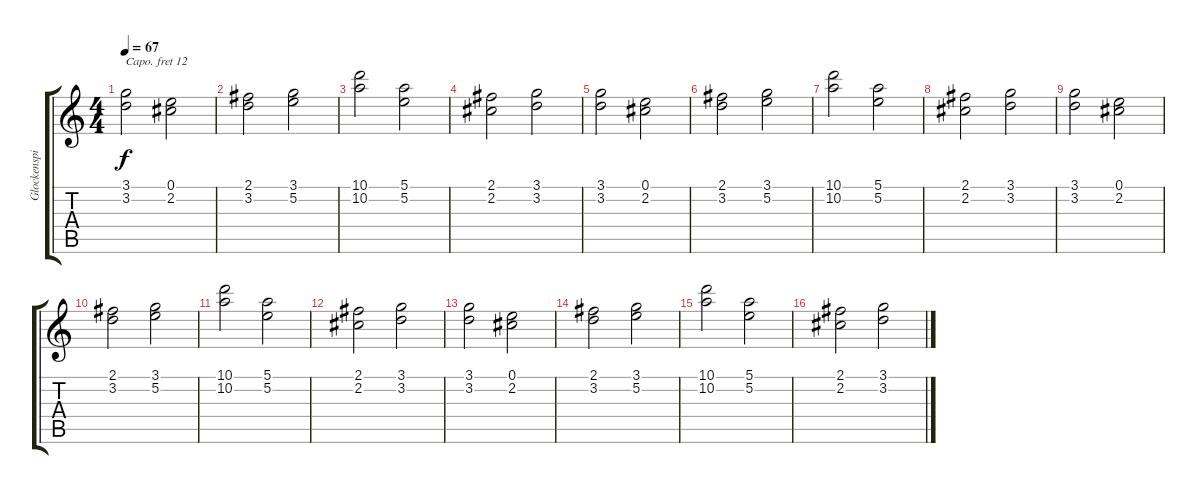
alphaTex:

\track ("Glockenspiel" "Glockenspi") {instrument glockenspiel}
\staff {score tabs}
\capo 12
\tuning (E4 B3 G3 D3 A2 E2) {hide}
\ts (4 4)
\tempo 67
\clef g2
\ks c
(3.1 3.2).2{dy f} (0.1 2.2).2 |
(2.1 3.2).2 (3.1 5.2).2 |
(10.1 10.2).2 (5.1 5.2).2 |
(2.1 2.2).2 (3.1 3.2).2 |
(3.1 3.2).2 (0.1 2.2).2 |
(2.1 3.2).2 (3.1 5.2).2 |
(10.1 10.2).2 (5.1 5.2).2 |
(2.1 2.2).2 (3.1 3.2).2 |
(3.1 3.2).2 (0.1 2.2).2 |
(2.1 3.2).2 (3.1 5.2).2 |
(10.1 10.2).2 (5.1 5.2).2 |
(2.1 2.2).2 (3.1 3.2).2 |
(3.1 3.2).2 (0.1 2.2).2 |
(2.1 3.2).2 (3.1 5.2).2 |
(10.1 10.2).2 (5.1 5.2).2 |
(2.1 2.2).2 (3.1 3.2).2
